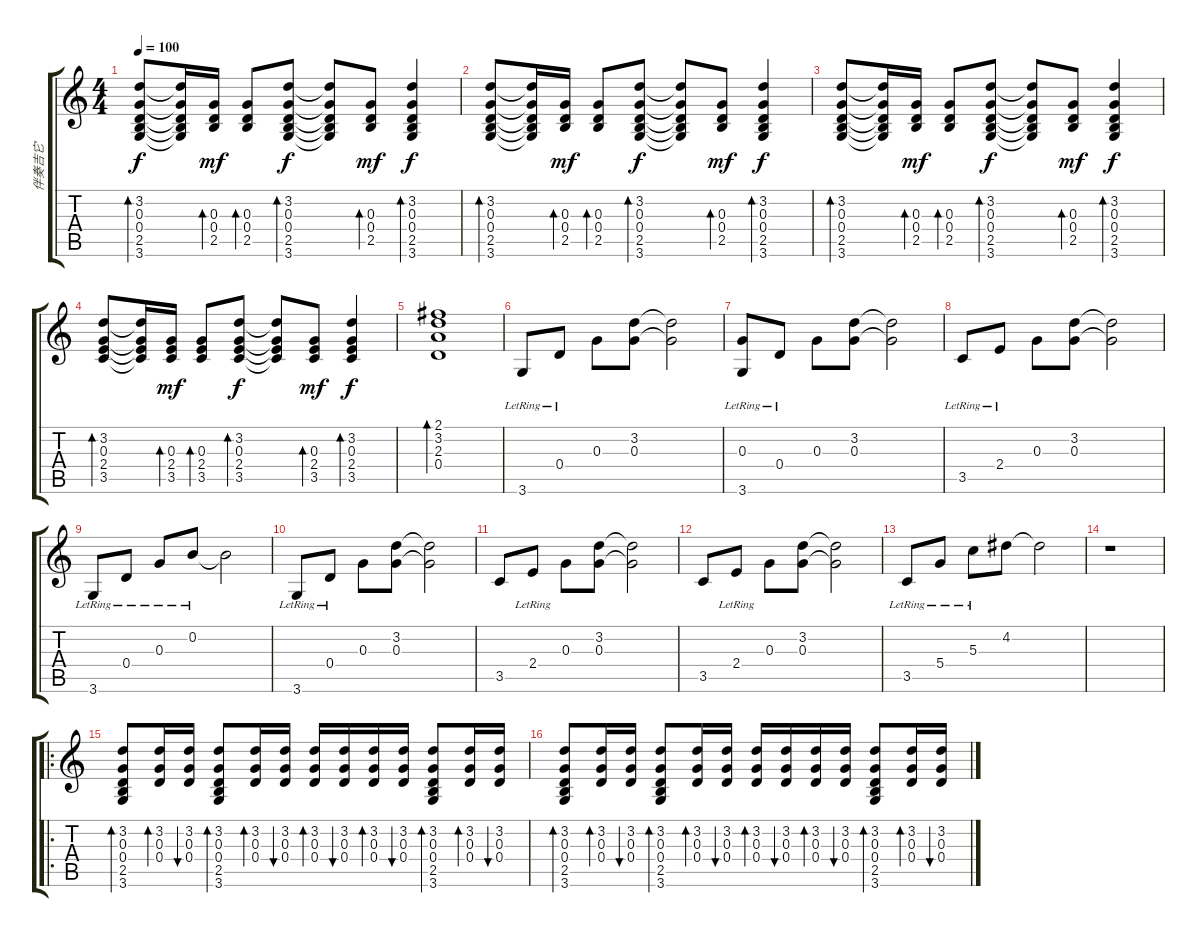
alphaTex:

\track ("伴奏吉它" "伴奏吉它") {instrument acousticguitarsteel}
\staff {score tabs}
\tuning (E4 B3 G3 D3 A2 E2) {hide}
\ts (4 4)
\tempo 100
\clef g2
\ks c
(3.2 0.3 0.4 2.5 3.6).8{bd 60 dy f} (3.2{t} 0.3{t} 0.4{t} 2.5{t} 3.6{t}).16 (0.3 0.4 2.5).16{bd 60 dy mf} (0.3 0.4 2.5).8{bd 60} (3.2 0.3 0.4 2.5 3.6).8{bd 60 dy f} (3.2{t} 0.3{t} 0.4{t} 2.5{t} 3.6{t}).8 (0.3 0.4 2.5).8{bd 60 dy mf} (3.2 0.3 0.4 2.5 3.6).4{bd 60 dy f} |
(3.2 0.3 0.4 2.5 3.6).8{bd 60} (3.2{t} 0.3{t} 0.4{t} 2.5{t} 3.6{t}).16 (0.3 0.4 2.5).16{bd 60 dy mf} (0.3 0.4 2.5).8{bd 60} (3.2 0.3 0.4 2.5 3.6).8{bd 60 dy f} (3.2{t} 0.3{t} 0.4{t} 2.5{t} 3.6{t}).8 (0.3 0.4 2.5).8{bd 60 dy mf} (3.2 0.3 0.4 2.5 3.6).4{bd 60 dy f} |
(3.2 0.3 0.4 2.5 3.6).8{bd 60} (3.2{t} 0.3{t} 0.4{t} 2.5{t} 3.6{t}).16 (0.3 0.4 2.5).16{bd 60 dy mf} (0.3 0.4 2.5).8{bd 60} (3.2 0.3 0.4 2.5 3.6).8{bd 60 dy f} (3.2{t} 0.3{t} 0.4{t} 2.5{t} 3.6{t}).8 (0.3 0.4 2.5).8{bd 60 dy mf} (3.2 0.3 0.4 2.5 3.6).4{bd 60 dy f} |
(3.2 0.3 2.4 3.5).8{bd 60} (3.2{t} 0.3{t} 2.4{t} 3.5{t}).16 (0.3 2.4 3.5).16{bd 60 dy mf} (0.3 2.4 3.5).8{bd 60} (3.2 0.3 2.4 3.5).8{bd 60 dy f} (3.2{t} 0.3{t} 2.4{t} 3.5{t}).8 (0.3 2.4 3.5).8{bd 60 dy mf} (3.2 0.3 2.4 3.5).4{bd 60 dy f} |
(2.1 3.2 2.3 0.4).1{bd 480} |
3.6{lr}.8 0.4{lr}.8 0.3.8 (3.2 0.3).8 (3.2{t} 0.3{t}).2 |
(0.3{lr} 3.6{lr}).8 0.4{lr}.8 0.3.8 (3.2 0.3).8 (3.2{t} 0.3{t}).2 |
3.5{lr}.8 2.4{lr}.8 0.3.8 (3.2 0.3).8 (3.2{t} 0.3{t}).2 |
3.6{lr}.8 0.4{lr}.8 0.3{lr}.8 0.2{lr}.8 0.2{t}.2 |
3.6{lr}.8 0.4{lr}.8 0.3.8 (3.2 0.3).8 (3.2{t} 0.3{t}).2 |
3.5.8 2.4{lr}.8 0.3.8 (3.2 0.3).8 (3.2{t} 0.3{t}).2 |
3.5.8 2.4{lr}.8 0.3.8 (3.2 0.3).8 (3.2{t} 0.3{t}).2 |
3.5{lr}.8 5.4{lr}.8 5.3{lr}.8 4.2.8 4.2{t}.2 |
r.1 |
\ro
(3.2 0.3 0.4 2.5 3.6).8{bd 120 volume 9} (3.2 0.3 0.4).16{bd 120} (3.2 0.3 0.4).16{bu 120} (3.2 0.3 0.4 2.5 3.6).8{bd 120} (3.2 0.3 0.4).16{bd 120} (3.2 0.3 0.4).16{bu 120} (3.2 0.3 0.4).16{bd 120} (3.2 0.3 0.4).16{bu 120} (3.2 0.3 0.4).16{bd 120} (3.2 0.3 0.4).16{bu 120} (3.2 0.3 0.4 2.5 3.6).8{bd 120} (3.2 0.3 0.4).16{bd 120} (3.2 0.3 0.4).16{bu 120} |
(3.2 0.3 0.4 2.5 3.6).8{bd 120} (3.2 0.3 0.4).16{bd 120} (3.2 0.3 0.4).16{bu 120} (3.2 0.3 0.4 2.5 3.6).8{bd 120} (3.2 0.3 0.4).16{bd 120} (3.2 0.3 0.4).16{bu 120} (3.2 0.3 0.4).16{bd 120} (3.2 0.3 0.4).16{bu 120} (3.2 0.3 0.4).16{bd 120} (3.2 0.3 0.4).16{bu 120} (3.2 0.3 0.4 2.5 3.6).8{bd 120} (3.2 0.3 0.4).16{bd 120} (3.2 0.3 0.4).16{bu 120}
